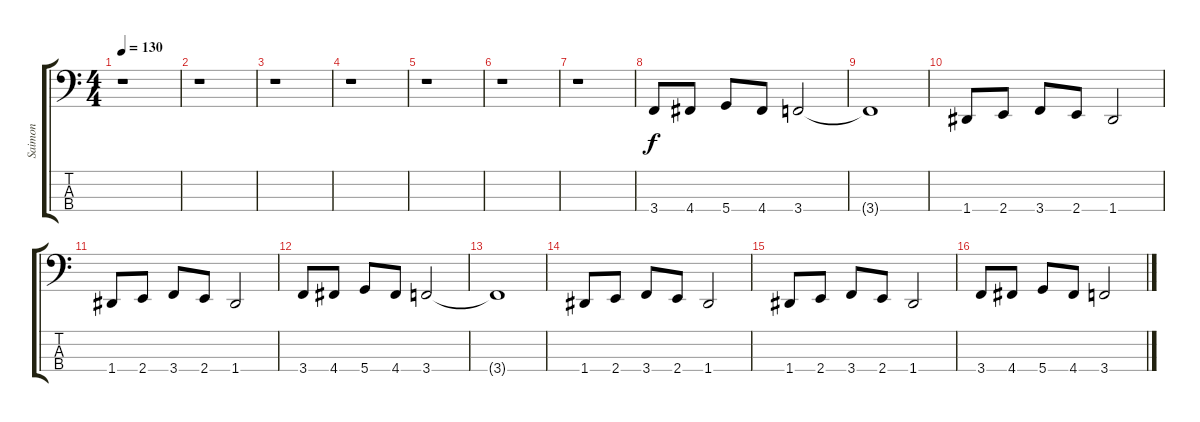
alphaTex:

\track ("Saimon" "Saimon") {instrument electricbassfinger}
\staff {score tabs}
\tuning (F2 C2 G1 D1) {hide}
\ts (4 4)
\tempo 130
\clef f4
\ks c
r.1{dy f} |
r.1 |
r.1 |
r.1 |
r.1 |
r.1 |
r.1 |
3.4.8 4.4.8 5.4.8 4.4.8 3.4.2 |
3.4{t}.1 |
1.4.8 2.4.8 3.4.8 2.4.8 1.4.2 |
1.4.8 2.4.8 3.4.8 2.4.8 1.4.2 |
3.4.8 4.4.8 5.4.8 4.4.8 3.4.2 |
3.4{t}.1 |
1.4.8 2.4.8 3.4.8 2.4.8 1.4.2 |
1.4.8 2.4.8 3.4.8 2.4.8 1.4.2 |
3.4.8 4.4.8 5.4.8 4.4.8 3.4.2
